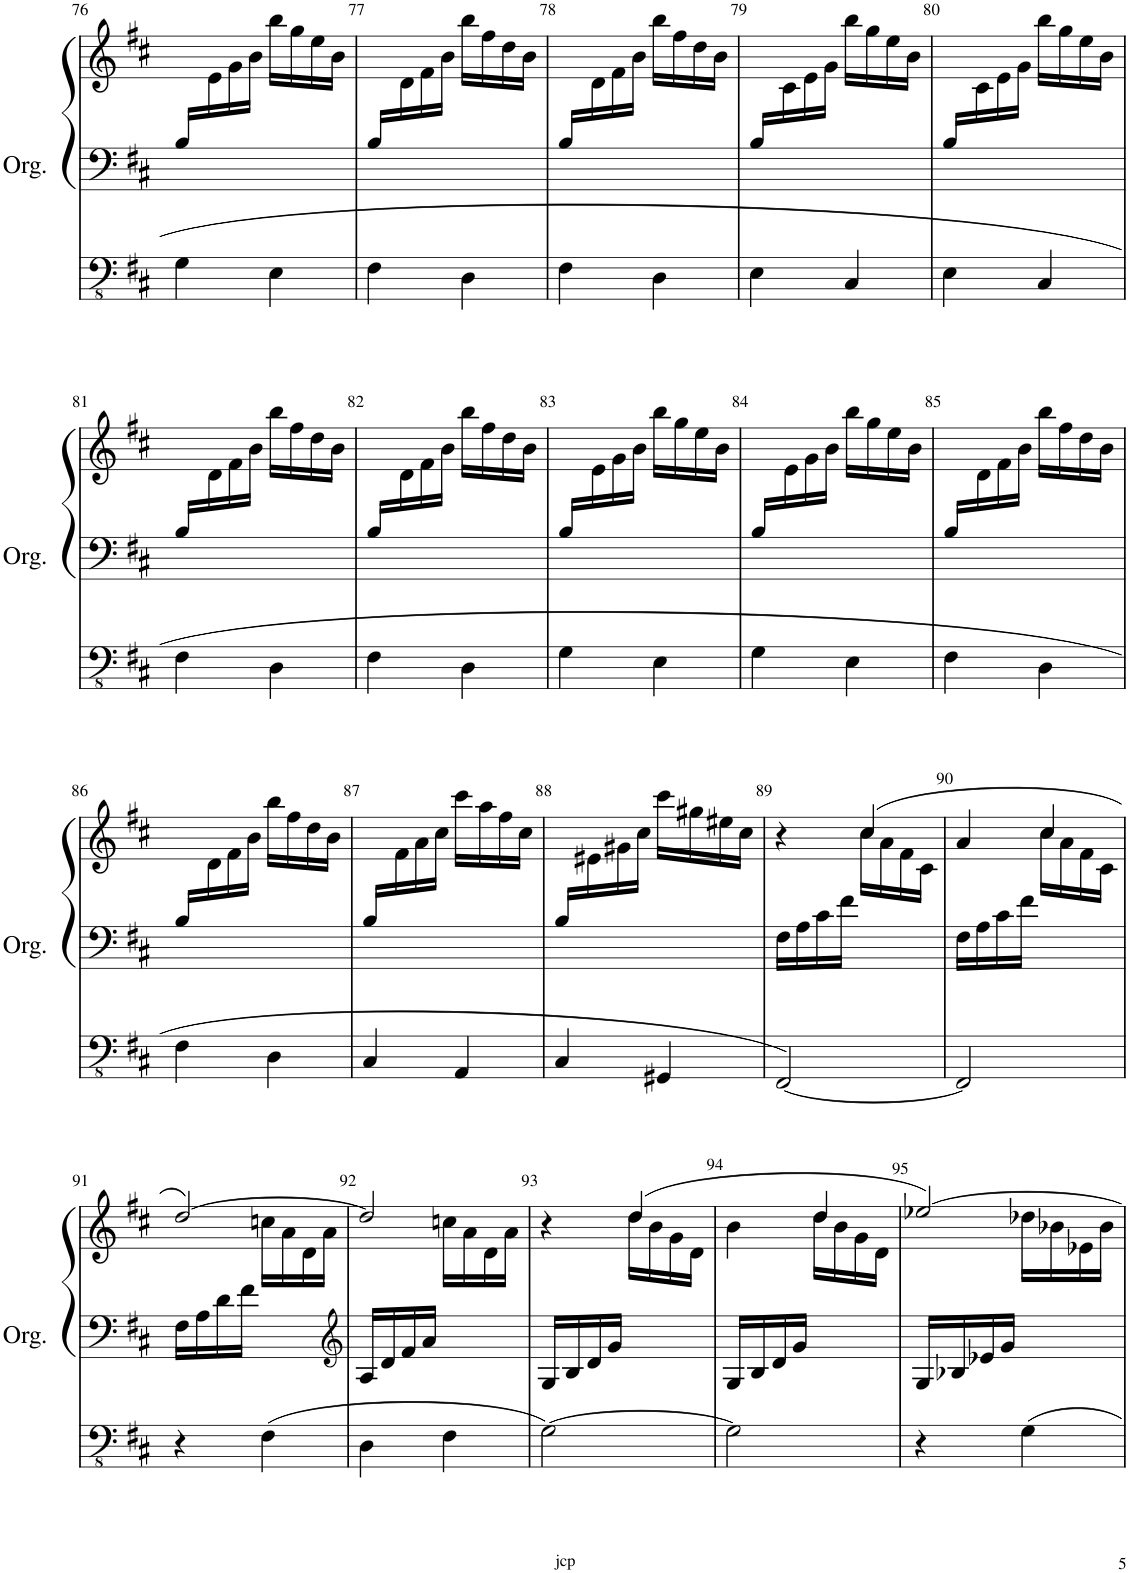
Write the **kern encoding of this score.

**kern	**kern	**kern
*part1	*part1	*part1
*staff3	*staff2	*staff1
*I"Orgue à tuyaux	*	*
*I'Org.	*	*
!!LO:PB:g=z
*clefFv4	*clefF4	*clefG2
*k[f#c#]	*k[f#c#]	*k[f#c#]
*M2/4	*M2/4	*M2/4
=76	=76	=76
*	*	*^
4GG\	16B/LL	4ryy	16ryy
.	8.ryy	.	16e\
.	.	.	16g\
.	.	.	16b\JJ
4EE\	4ryy	16bb\LL	4ryy
.	.	16gg\	.
.	.	16ee\	.
.	.	16b\JJ	.
=77	=77	=77	=77
4FF#\	16B/LL	4ryy	16ryy
.	8.ryy	.	16d\
.	.	.	16f#\
.	.	.	16b\JJ
4DD\	4ryy	16bb\LL	4ryy
.	.	16ff#\	.
.	.	16dd\	.
.	.	16b\JJ	.
=78	=78	=78	=78
4FF#\	16B/LL	4ryy	16ryy
.	8.ryy	.	16d\
.	.	.	16f#\
.	.	.	16b\JJ
4DD\	4ryy	16bb\LL	4ryy
.	.	16ff#\	.
.	.	16dd\	.
.	.	16b\JJ	.
=79	=79	=79	=79
4EE\	16B/LL	4ryy	16ryy
.	8.ryy	.	16c#\
.	.	.	16e\
.	.	.	16g\JJ
4CC#/	4ryy	16bb\LL	4ryy
.	.	16gg\	.
.	.	16ee\	.
.	.	16b\JJ	.
=80	=80	=80	=80
4EE\	16B/LL	4ryy	16ryy
.	8.ryy	.	16c#\
.	.	.	16e\
.	.	.	16g\JJ
4CC#/	4ryy	16bb\LL	4ryy
.	.	16gg\	.
.	.	16ee\	.
.	.	16b\JJ	.
!!LO:LB:g=z	!!
=81	=81	=81	=81
4FF#\	16B/LL	4ryy	16ryy
.	8.ryy	.	16d\
.	.	.	16f#\
.	.	.	16b\JJ
4DD\	4ryy	16bb\LL	4ryy
.	.	16ff#\	.
.	.	16dd\	.
.	.	16b\JJ	.
=82	=82	=82	=82
4FF#\	16B/LL	4ryy	16ryy
.	8.ryy	.	16d\
.	.	.	16f#\
.	.	.	16b\JJ
4DD\	4ryy	16bb\LL	4ryy
.	.	16ff#\	.
.	.	16dd\	.
.	.	16b\JJ	.
=83	=83	=83	=83
4GG\	16B/LL	4ryy	16ryy
.	8.ryy	.	16e\
.	.	.	16g\
.	.	.	16b\JJ
4EE\	4ryy	16bb\LL	4ryy
.	.	16gg\	.
.	.	16ee\	.
.	.	16b\JJ	.
=84	=84	=84	=84
4GG\	16B/LL	4ryy	16ryy
.	8.ryy	.	16e\
.	.	.	16g\
.	.	.	16b\JJ
4EE\	4ryy	16bb\LL	4ryy
.	.	16gg\	.
.	.	16ee\	.
.	.	16b\JJ	.
=85	=85	=85	=85
4FF#\	16B/LL	4ryy	16ryy
.	8.ryy	.	16d\
.	.	.	16f#\
.	.	.	16b\JJ
4DD\	4ryy	16bb\LL	4ryy
.	.	16ff#\	.
.	.	16dd\	.
.	.	16b\JJ	.
!!LO:LB:g=z	!!
=86	=86	=86	=86
4FF#\	16B/LL	4ryy	16ryy
.	8.ryy	.	16d\
.	.	.	16f#\
.	.	.	16b\JJ
4DD\	4ryy	16bb\LL	4ryy
.	.	16ff#\	.
.	.	16dd\	.
.	.	16b\JJ	.
=87	=87	=87	=87
4CC#/	16B/LL	4ryy	16ryy
.	8.ryy	.	16f#\
.	.	.	16a\
.	.	.	16cc#\JJ
4AAA/	4ryy	16ccc#\LL	4ryy
.	.	16aa\	.
.	.	16ff#\	.
.	.	16cc#\JJ	.
=88	=88	=88	=88
4CC#/	16B/LL	4ryy	16ryy
.	8.ryy	.	16e#X\
.	.	.	16g#X\
.	.	.	16cc#\JJ
4GGG#X/	4ryy	16ccc#\LL	4ryy
.	.	16gg#X\	.
.	.	16ee#X\	.
.	.	16cc#\JJ	.
=89	=89	=89	=89
[2FFF#/	16F#\LL	4r	4ryy
.	16A\	.	.
.	16c#\	.	.
.	16f#\JJ	.	.
.	4ryy	(4cc#/	16cc#\LL
.	.	.	16a\
.	.	.	16f#\
.	.	.	16c#\JJ
=90	=90	=90	=90
2FFF#/]	16F#\LL	4a/	4ryy
.	16A\	.	.
.	16c#\	.	.
.	16f#\JJ	.	.
.	4ryy	4cc#/	16cc#\LL
.	.	.	16a\
.	.	.	16f#\
.	.	.	16c#\JJ
!!LO:LB:g=z	!!
=91	=91	=91	=91
4r	16F#\LL	[2dd/)	4ryy
.	16A\	.	.
.	16d\	.	.
.	16f#\JJ	.	.
4FF#\	4ryy	.	16ccn\LL
.	.	.	16a\
.	.	.	16d\
.	.	.	16a\JJ
=92	=92	=92	=92
*	*clefG2	*	*
4DD\	16A/LL	2dd/]	4ryy
.	16d/	.	.
.	16f#/	.	.
.	16a/JJ	.	.
4FF#\	4ryy	.	16ccn\LL
.	.	.	16a\
.	.	.	16d\
.	.	.	16a\JJ
=93	=93	=93	=93
[2GG\	16G/LL	4r	4ryy
.	16B/	.	.
.	16d/	.	.
.	16g/JJ	.	.
.	4ryy	(4dd/	16dd\LL
.	.	.	16b\
.	.	.	16g\
.	.	.	16d\JJ
=94	=94	=94	=94
2GG\]	16G/LL	4b\	4ryy
.	16B/	.	.
.	16d/	.	.
.	16g/JJ	.	.
.	4ryy	4dd/	16dd\LL
.	.	.	16b\
.	.	.	16g\
.	.	.	16d\JJ
=95	=95	=95	=95
4r	16G/LL	[2ee-X/)	4ryy
.	16B-X/	.	.
.	16e-X/	.	.
.	16g/JJ	.	.
4GG\	4ryy	.	16dd-X\LL
.	.	.	16b-X\
.	.	.	16e-X\
.	.	.	16b-\JJ
*	*	*v	*v
=	=	=
*-	*-	*-
